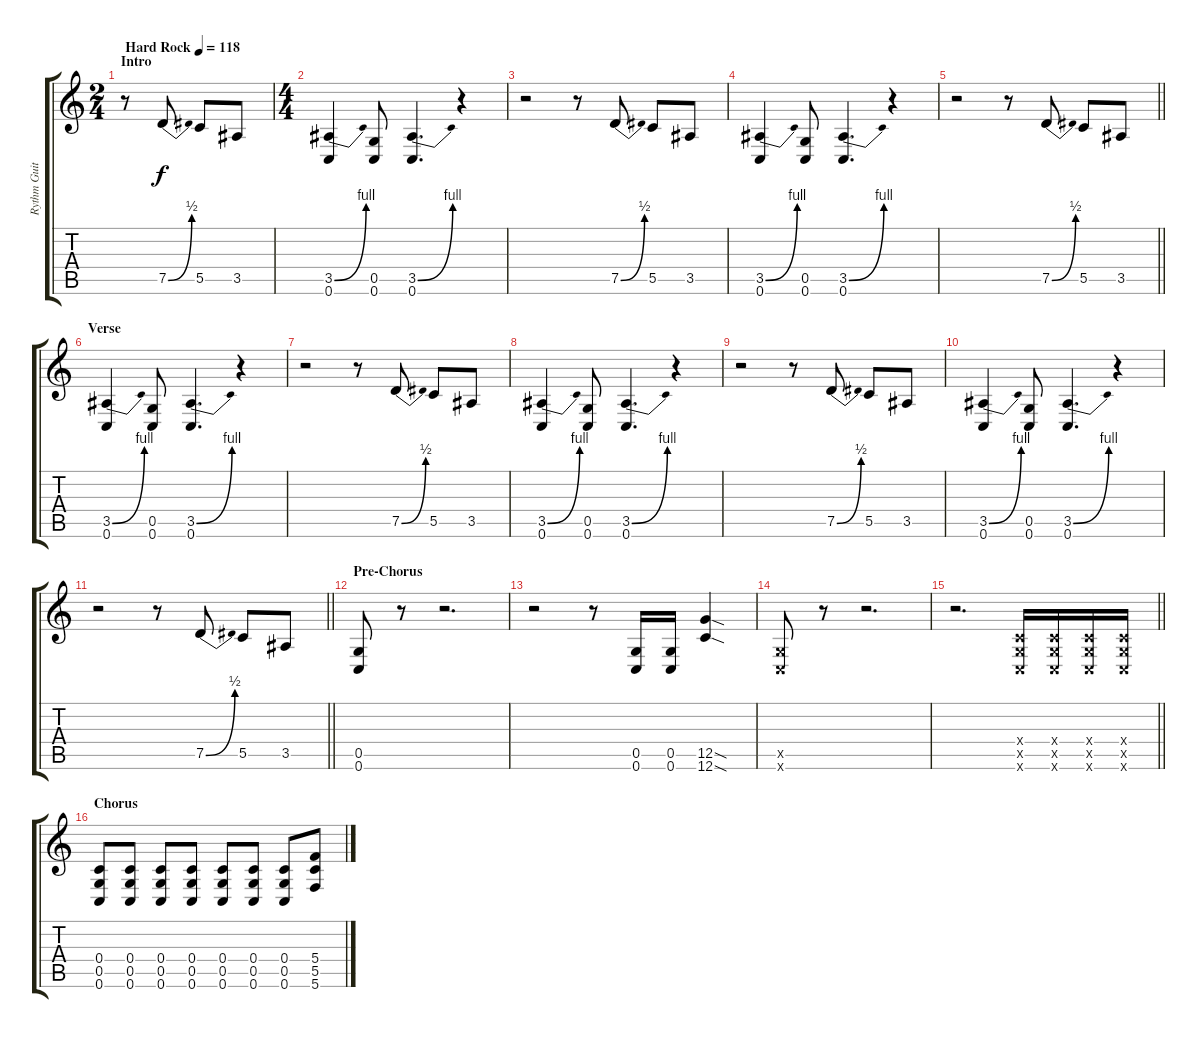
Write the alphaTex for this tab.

\track ("Rythm Guitar (Chris Robertson)" "Rythm Guit") {instrument overdrivenguitar}
\staff {score tabs}
\tuning (D4 A3 F3 C3 G2 C2) {hide}
\ts (2 4)
\section ("" "Intro")
\tempo (118 "Hard Rock")
\clef g2
\ks c
r.8{dy f balance 14 instrument overdrivenguitar} 7.5{be (bend 0 0 60 2)}.8 5.5.8 3.5.8 |
\ts (4 4)
(3.5{be (bend 0 0 60 4)} 0.6).4 (0.5 0.6).8 (3.5{be (bend 0 0 60 4)} 0.6).4{d} r.4 |
r.2 r.8 7.5{be (bend 0 0 60 2)}.8 5.5.8 3.5.8 |
(3.5{be (bend 0 0 60 4)} 0.6).4 (0.5 0.6).8 (3.5{be (bend 0 0 60 4)} 0.6).4{d} r.4 |
\barLineRight lightlight
r.2 r.8 7.5{be (bend 0 0 60 2)}.8{balance 10} 5.5.8 3.5.8 |
\section ("" "Verse")
(3.5{be (bend 0 0 60 4)} 0.6).4 (0.5 0.6).8 (3.5{be (bend 0 0 60 4)} 0.6).4{d} r.4 |
r.2 r.8 7.5{be (bend 0 0 60 2)}.8 5.5.8 3.5.8 |
(3.5{be (bend 0 0 60 4)} 0.6).4 (0.5 0.6).8 (3.5{be (bend 0 0 60 4)} 0.6).4{d} r.4 |
r.2 r.8 7.5{be (bend 0 0 60 2)}.8 5.5.8 3.5.8 |
(3.5{be (bend 0 0 60 4)} 0.6).4 (0.5 0.6).8 (3.5{be (bend 0 0 60 4)} 0.6).4{d} r.4 |
\barLineRight lightlight
r.2 r.8 7.5{be (bend 0 0 60 2)}.8 5.5.8 3.5.8 |
\section ("" "Pre-Chorus")
(0.5 0.6).8 r.8 r.2{d} |
r.2 r.8 (0.5 0.6).16 (0.5 0.6).16 (12.5{sod} 12.6{sod}).4 |
(0.5{x} 0.6{x}).8 r.8 r.2{d} |
\barLineRight lightlight
r.2{d} (0.4{x} 0.5{x} 0.6{x}).16 (0.4{x} 0.5{x} 0.6{x}).16 (0.4{x} 0.5{x} 0.6{x}).16 (0.4{x} 0.5{x} 0.6{x}).16 |
\section ("" "Chorus")
(0.4 0.5 0.6).8 (0.4 0.5 0.6).8 (0.4 0.5 0.6).8 (0.4 0.5 0.6).8 (0.4 0.5 0.6).8 (0.4 0.5 0.6).8 (0.4 0.5 0.6).8 (5.4 5.5 5.6).8
